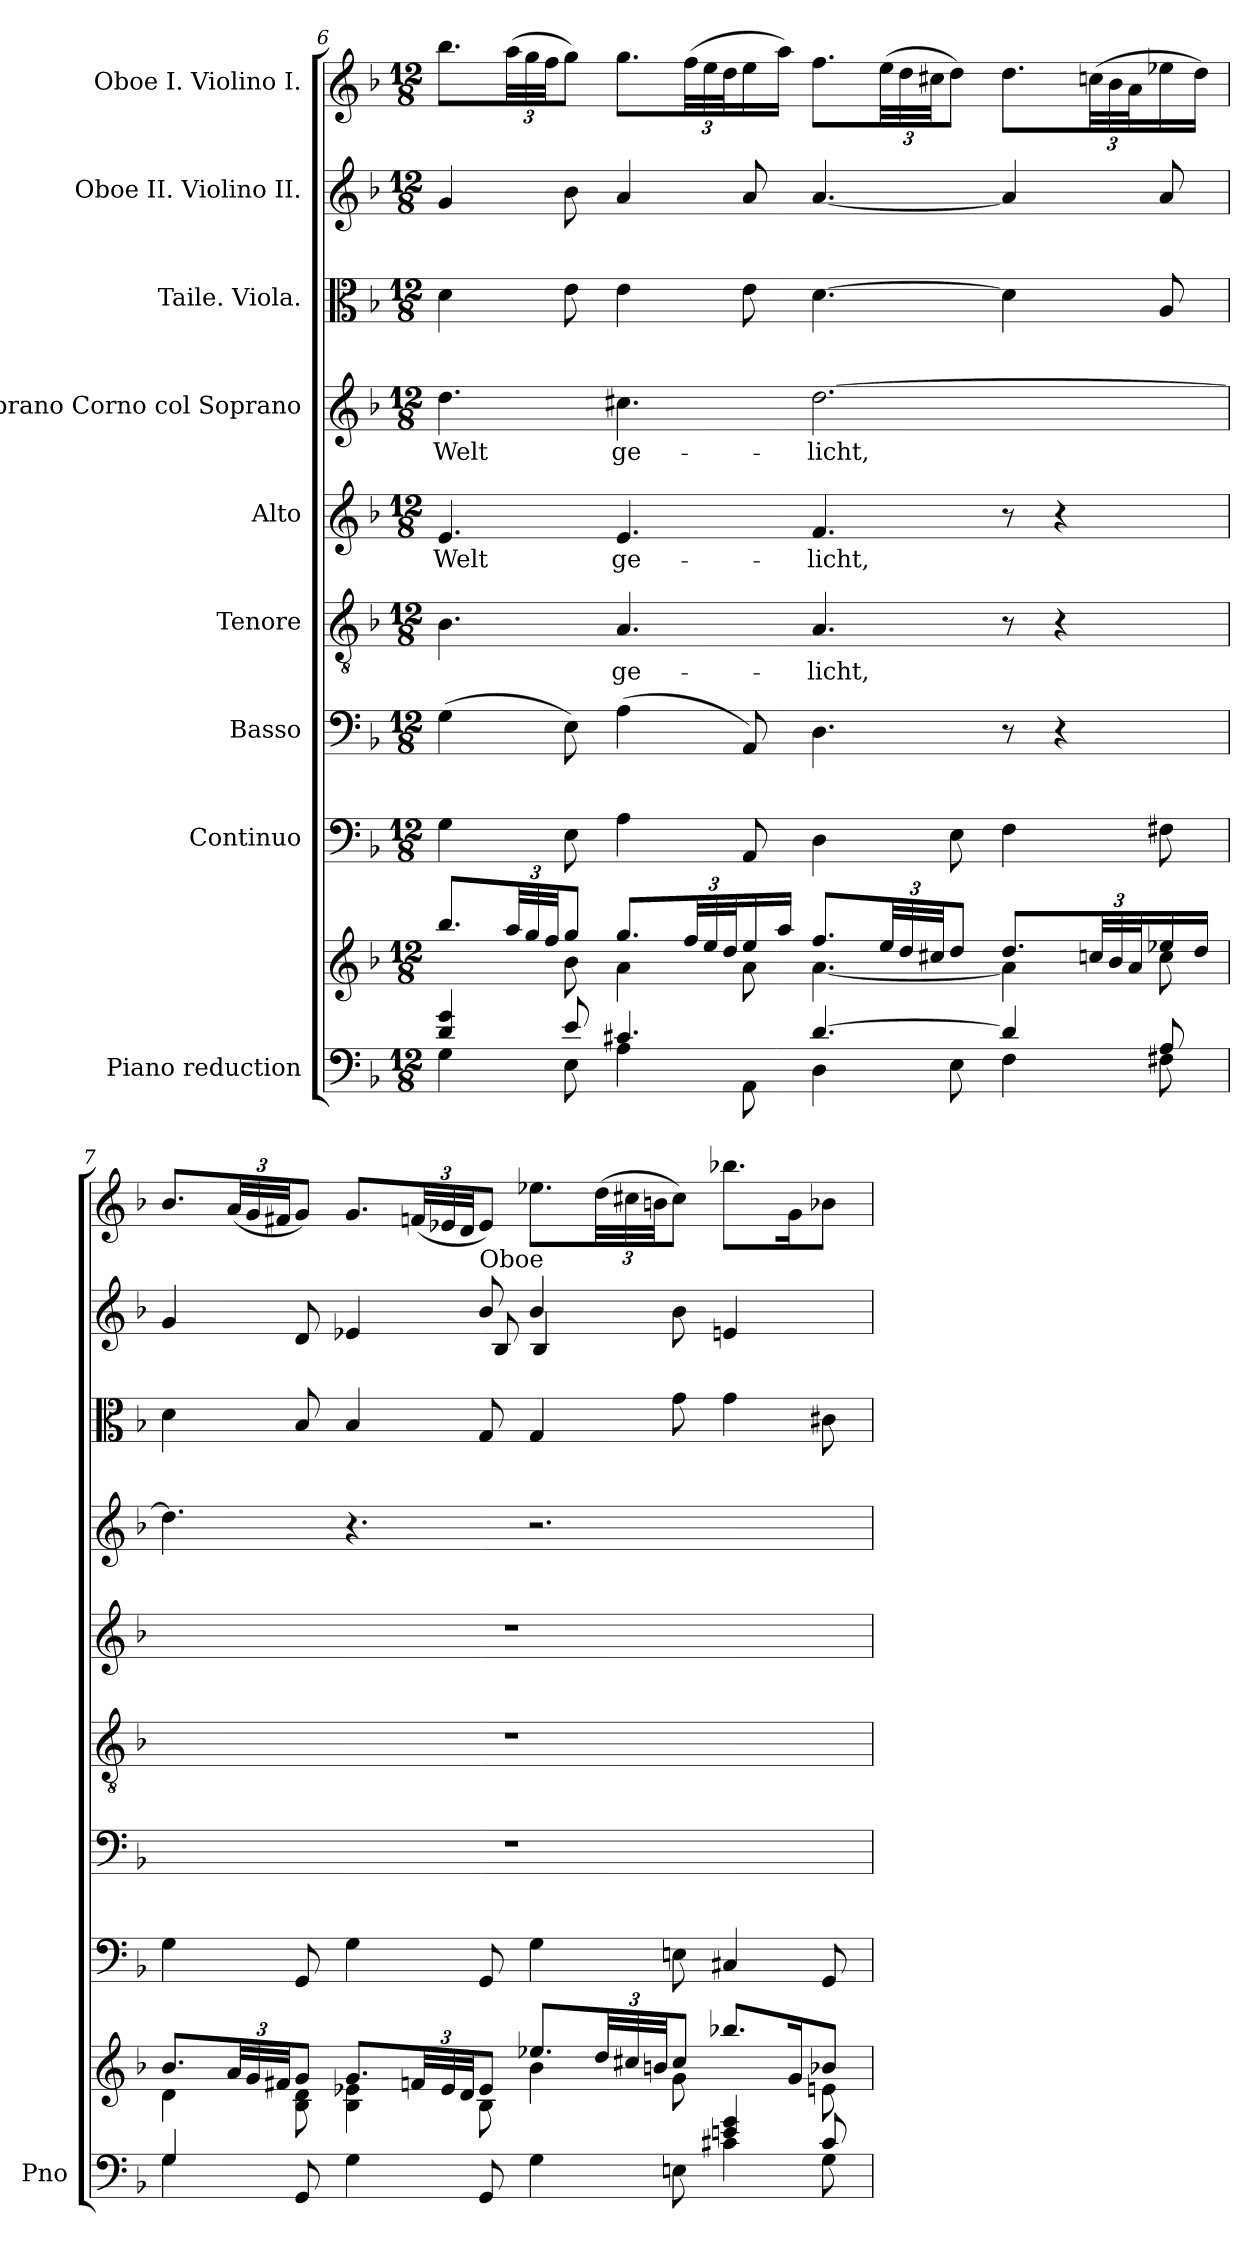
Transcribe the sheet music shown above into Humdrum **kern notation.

**kern	**kern	**kern	**kern	**kern	**text	**kern	**text	**kern	**text	**kern	**kern	**kern
*part9	*part9	*part8	*part7	*part6	*part6	*part5	*part5	*part4	*part4	*part3	*part2	*part1
*staff10	*staff9	*staff8	*staff7	*staff6	*staff6	*staff5	*staff5	*staff4	*staff4	*staff3	*staff2	*staff1
*I"Piano reduction	*	*I"Continuo	*I"Basso	*I"Tenore	*	*I"Alto	*	*I"Soprano Corno col Soprano	*	*I"Taile. Viola.	*I"Oboe II. Violino II.	*I"Oboe I. Violino I.
*I'Pno	*	*	*	*	*	*	*	*	*	*	*	*
*clefF4	*clefG2	*clefF4	*clefF4	*clefGv2	*	*clefG2	*	*clefG2	*	*clefC3	*clefG2	*clefG2
*k[b-]	*k[b-]	*k[b-]	*k[b-]	*k[b-]	*	*k[b-]	*	*k[b-]	*	*k[b-]	*k[b-]	*k[b-]
*M12/8	*M12/8	*M12/8	*M12/8	*M12/8	*	*M12/8	*	*M12/8	*	*M12/8	*M12/8	*M12/8
=6	=6	=6	=6	=6	=6	=6	=6	=6	=6	=6	=6	=6
*^	*^	*	*	*	*	*	*	*	*	*	*	*
!	!	!	!	!	!	!	!	!	!LO:LY:b	!	!LO:LY:b	!	!	!
4d/ 4g/	4G\	8.bb-/L	4ryy	4G\	(>4G\	4.B-\	.	4.e/	Welt	4.dd\	Welt	4d\	4g/	8.bb-\L
*	*	*Xbrackettup	*	*	*	*	*	*	*	*	*	*	*	*Xbrackettup
.	.	48aa/LL	.	.	.	.	.	.	.	.	.	.	.	(>48aa\LL
.	.	48gg/	.	.	.	.	.	.	.	.	.	.	.	48gg\
.	.	48ff/JJ	.	.	.	.	.	.	.	.	.	.	.	48ff\JJ
8e/	8E\	8gg/J	8b-\	8E\	8E\)	.	.	.	.	.	.	8e\	8b-\	8gg\J)
!	!	!	!	!	!	!	!LO:LY:b	!	!LO:LY:b	!	!LO:LY:b	!	!	!
4.c#X/	4A\	8.gg/L	4a\	4A\	(>4A\	4.A/	ge-	4.e/	ge-	4.cc#X\	ge-	4e\	4a/	8.gg\L
.	.	48ff/LL	.	.	.	.	.	.	.	.	.	.	.	(>48ff\LL
.	.	48ee/	.	.	.	.	.	.	.	.	.	.	.	48ee\
.	.	48dd/J	.	.	.	.	.	.	.	.	.	.	.	48dd\J
.	8AA\	16ee/	8a\	8AA/	8AA/)	.	.	.	.	.	.	8e\	8a/	16ee\
.	.	16aa/JJ	.	.	.	.	.	.	.	.	.	.	.	16aa\JJ)
!	!	!	!	!	!	!	!LO:LY:b	!	!LO:LY:b	!	!LO:LY:b	!	!	!
[4.d/	4D\	8.ff/L	[4.a\	4D\	4.D\	4.A/	-licht,	4.f/	-licht,	[2.dd\	-licht,	[4.d\	[4.a/	8.ff\L
.	.	48ee/LL	.	.	.	.	.	.	.	.	.	.	.	(>48ee\LL
.	.	48dd/	.	.	.	.	.	.	.	.	.	.	.	48dd\
.	.	48cc#X/JJ	.	.	.	.	.	.	.	.	.	.	.	48cc#X\JJ
.	8E\	8dd/J	.	8E\	.	.	.	.	.	.	.	.	.	8dd\J)
4d/]	4F\	8.dd/L	4a\]	4F\	8r	8r	.	8r	.	.	.	4d\]	4a/]	8.dd\L
.	.	.	.	.	4r	4r	.	4r	.	.	.	.	.	.
.	.	48ccn/LL	.	.	.	.	.	.	.	.	.	.	.	(>48ccn\LL
.	.	48b-/	.	.	.	.	.	.	.	.	.	.	.	48b-\
.	.	48a/J	.	.	.	.	.	.	.	.	.	.	.	48a\J
8A/	8F#X\	16ee-X/	8cc\	8F#X\	.	.	.	.	.	.	.	8A/	8a/	16ee-X\
.	.	16dd/JJ	.	.	.	.	.	.	.	.	.	.	.	16dd\JJ)
!!LO:PB:g=z
=7	=7	=7	=7	=7	=7	=7	=7	=7	=7	=7	=7	=7	=7	=7
*	*	*	*	*	*	*	*	*	*	*	*	*	*^	*
4G/	4G\	8.b-/L	4d\	4G\	1.r	1.r	.	1.r	.	4.dd\]	.	4d\	4g/	4.ryy	8.b-/L
.	.	48a/LL	.	.	.	.	.	.	.	.	.	.	.	.	(<48a/LL
.	.	48g/	.	.	.	.	.	.	.	.	.	.	.	.	48g/
.	.	48f#X/JJ	.	.	.	.	.	.	.	.	.	.	.	.	48f#X/JJ
8GG/	8ryy	8g/J	8B-\ 8d\	8GG/	.	.	.	.	.	.	.	8B-/	8d/	.	8g/J)
4.ryy	4G\	8.g/L	4B-\ 4e-X\	4G\	.	.	.	.	.	4.r	.	4B-/	4e-X/	4ryy	8.g/L
.	.	48fn/LL	.	.	.	.	.	.	.	.	.	.	.	.	(<48fn/LL
.	.	48e-/	.	.	.	.	.	.	.	.	.	.	.	.	48e-X/
.	.	48d/JJ	.	.	.	.	.	.	.	.	.	.	.	.	48d/JJ
!	!	!	!	!	!	!	!	!	!	!	!	!	!LO:TX:a:t=Oboe	!	!
.	8GG/	8e-/J	8B-\	8GG/	.	.	.	.	.	.	.	8G/	8b-!/	8B-/	8e-/J)
4.ryy	4G\	8.ee-X/L	4b-\	4G\	.	.	.	.	.	2.r	.	4G/	4b-!/	4B-/	8.ee-X\L
.	.	48dd/LL	.	.	.	.	.	.	.	.	.	.	.	.	(>48dd\LL
.	.	48cc#X/	.	.	.	.	.	.	.	.	.	.	.	.	48cc#X\
.	.	48bn/JJ	.	.	.	.	.	.	.	.	.	.	.	.	48bn\JJ
.	8En\	8cc#/J	8g\	8En\	.	.	.	.	.	.	.	8g\	8b-\	8ryy	8cc#\J)
4en/ 4g/	4c#X\	8.bb-X/L	4ryy	4C#X/	.	.	.	.	.	.	.	4g\	4en/	4.ryy	8.bb-X\L
.	.	16g/K	.	.	.	.	.	.	.	.	.	.	.	.	16g\K
8c#/	8G\	8b-X/J	8en\	8GG/	.	.	.	.	.	.	.	8c#X\	8e/yy	.	8b-X\J
*v	*v	*	*	*	*	*	*	*	*	*	*	*	*v	*v	*
*	*v	*v	*	*	*	*	*	*	*	*	*	*	*
=	=	=	=	=	=	=	=	=	=	=	=	=
*-	*-	*-	*-	*-	*-	*-	*-	*-	*-	*-	*-	*-
